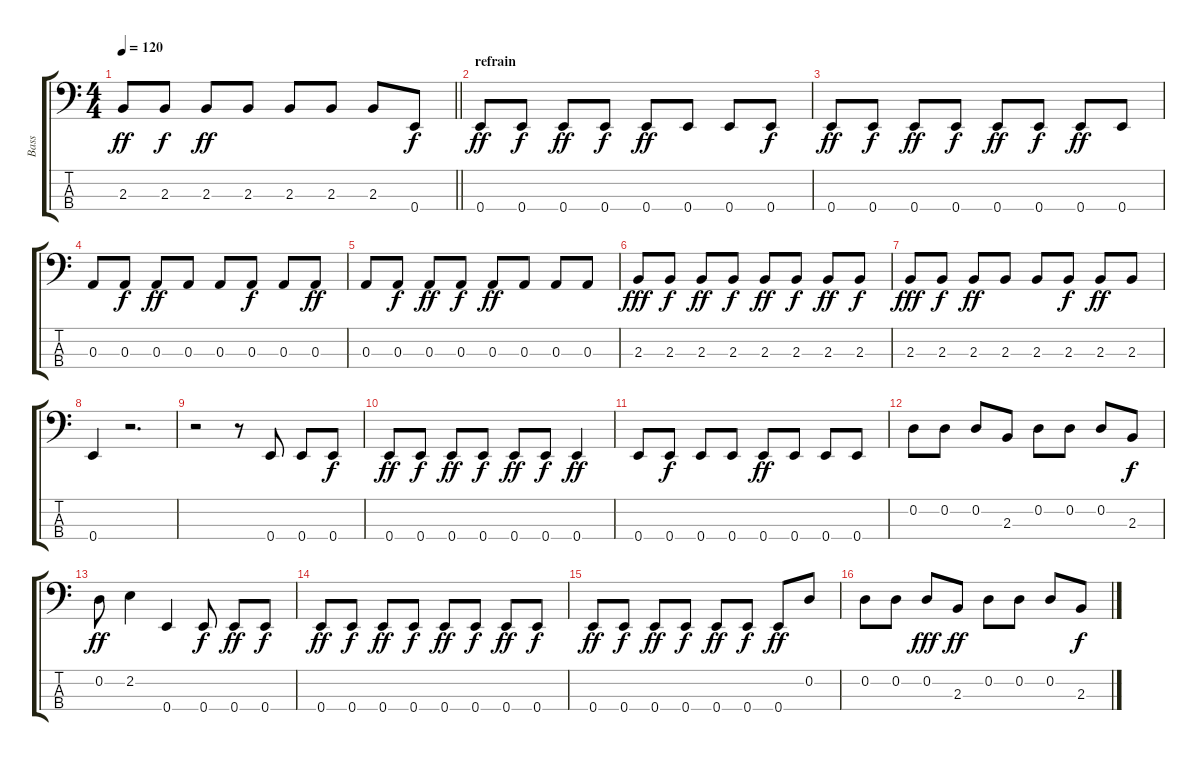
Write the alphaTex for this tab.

\track ("Bass" "Bass") {instrument electricbasspick}
\staff {score tabs}
\tuning (G2 D2 A1 E1) {hide}
\ts (4 4)
\tempo 120
\clef f4
\barLineRight lightlight
\ks c
2.3.8{dy ff} 2.3.8{dy f} 2.3.8{dy ff} 2.3.8 2.3.8 2.3.8 2.3.8 0.4.8{dy f} |
\section ("" "refrain")
0.4.8{dy ff} 0.4.8{dy f} 0.4.8{dy ff} 0.4.8{dy f} 0.4.8{dy ff} 0.4.8 0.4.8 0.4.8{dy f} |
0.4.8{dy ff} 0.4.8{dy f} 0.4.8{dy ff} 0.4.8{dy f} 0.4.8{dy ff} 0.4.8{dy f} 0.4.8{dy ff} 0.4.8 |
0.3.8 0.3.8{dy f} 0.3.8{dy ff} 0.3.8 0.3.8 0.3.8{dy f} 0.3.8 0.3.8{dy ff} |
0.3.8 0.3.8{dy f} 0.3.8{dy ff} 0.3.8{dy f} 0.3.8{dy ff} 0.3.8 0.3.8 0.3.8 |
2.3.8{dy fff} 2.3.8{dy f} 2.3.8{dy ff} 2.3.8{dy f} 2.3.8{dy ff} 2.3.8{dy f} 2.3.8{dy ff} 2.3.8{dy f} |
2.3.8{dy fff} 2.3.8{dy f} 2.3.8{dy ff} 2.3.8 2.3.8 2.3.8{dy f} 2.3.8{dy ff} 2.3.8 |
0.4.4 r.2{d} |
r.2 r.8 0.4.8 0.4.8 0.4.8{dy f} |
0.4.8{dy ff} 0.4.8{dy f} 0.4.8{dy ff} 0.4.8{dy f} 0.4.8{dy ff} 0.4.8{dy f} 0.4.4{dy ff} |
0.4.8 0.4.8{dy f} 0.4.8 0.4.8 0.4.8{dy ff} 0.4.8 0.4.8 0.4.8 |
0.2.8 0.2.8 0.2.8 2.3.8 0.2.8 0.2.8 0.2.8 2.3.8{dy f} |
0.2.8{dy ff} 2.2.4 0.4.4 0.4.8{dy f} 0.4.8{dy ff} 0.4.8{dy f} |
0.4.8{dy ff} 0.4.8{dy f} 0.4.8{dy ff} 0.4.8{dy f} 0.4.8{dy ff} 0.4.8{dy f} 0.4.8{dy ff} 0.4.8{dy f} |
0.4.8{dy ff} 0.4.8{dy f} 0.4.8{dy ff} 0.4.8{dy f} 0.4.8{dy ff} 0.4.8{dy f} 0.4.8{dy ff} 0.2.8 |
0.2.8 0.2.8 0.2.8{dy fff} 2.3.8{dy ff} 0.2.8 0.2.8 0.2.8 2.3.8{dy f}
